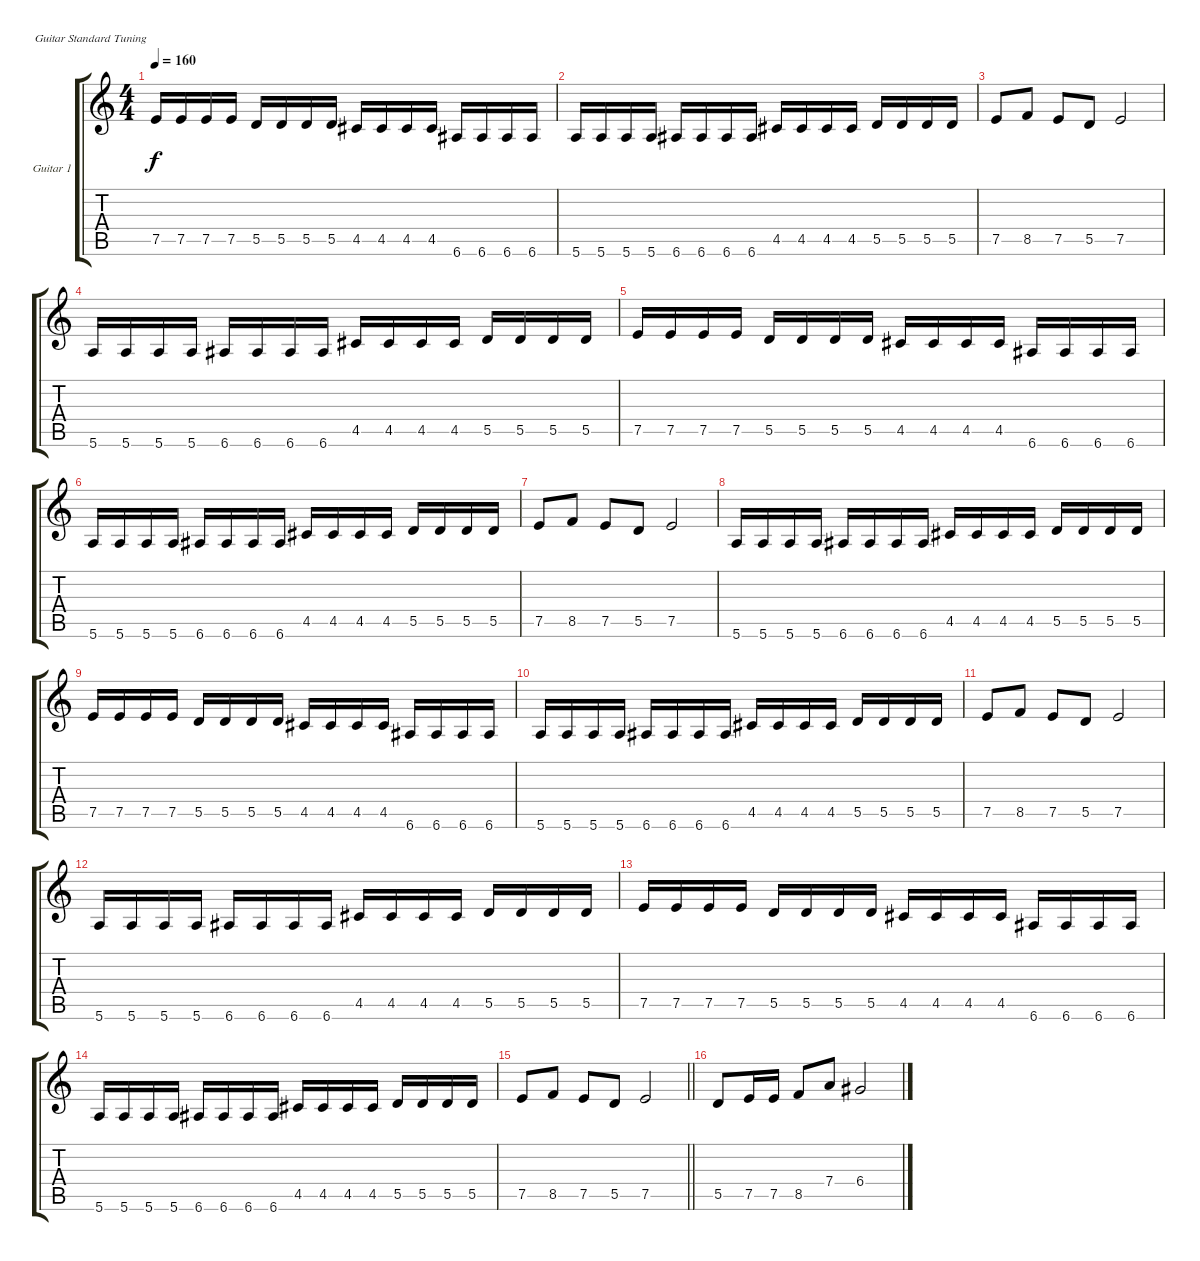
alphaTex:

\defaultSystemsLayout 4
\bracketExtendMode groupsimilarinstruments
\firstSystemTrackNameOrientation horizontal
\otherSystemsTrackNameOrientation horizontal
\track ("Guitar 1" "Guitar 1") {instrument distortionguitar}
\staff {score tabs}
\tuning (E4 B3 G3 D3 A2 E2)
\ts (4 4)
\tempo 160
\clef g2
\ks aminor
7.5.16{dy f} 7.5.16 7.5.16 7.5.16 5.5.16 5.5.16 5.5.16 5.5.16 4.5.16 4.5.16 4.5.16 4.5.16 6.6.16 6.6.16 6.6.16 6.6.16 |
5.6.16 5.6.16 5.6.16 5.6.16 6.6.16 6.6.16 6.6.16 6.6.16 4.5.16 4.5.16 4.5.16 4.5.16 5.5.16 5.5.16 5.5.16 5.5.16 |
7.5.8 8.5.8 7.5.8 5.5.8 7.5.2 |
5.6.16 5.6.16 5.6.16 5.6.16 6.6.16 6.6.16 6.6.16 6.6.16 4.5.16 4.5.16 4.5.16 4.5.16 5.5.16 5.5.16 5.5.16 5.5.16 |
7.5.16 7.5.16 7.5.16 7.5.16 5.5.16 5.5.16 5.5.16 5.5.16 4.5.16 4.5.16 4.5.16 4.5.16 6.6.16 6.6.16 6.6.16 6.6.16 |
5.6.16 5.6.16 5.6.16 5.6.16 6.6.16 6.6.16 6.6.16 6.6.16 4.5.16 4.5.16 4.5.16 4.5.16 5.5.16 5.5.16 5.5.16 5.5.16 |
7.5.8 8.5.8 7.5.8 5.5.8 7.5.2 |
5.6.16 5.6.16 5.6.16 5.6.16 6.6.16 6.6.16 6.6.16 6.6.16 4.5.16 4.5.16 4.5.16 4.5.16 5.5.16 5.5.16 5.5.16 5.5.16 |
7.5.16 7.5.16 7.5.16 7.5.16 5.5.16 5.5.16 5.5.16 5.5.16 4.5.16 4.5.16 4.5.16 4.5.16 6.6.16 6.6.16 6.6.16 6.6.16 |
5.6.16 5.6.16 5.6.16 5.6.16 6.6.16 6.6.16 6.6.16 6.6.16 4.5.16 4.5.16 4.5.16 4.5.16 5.5.16 5.5.16 5.5.16 5.5.16 |
7.5.8 8.5.8 7.5.8 5.5.8 7.5.2 |
5.6.16 5.6.16 5.6.16 5.6.16 6.6.16 6.6.16 6.6.16 6.6.16 4.5.16 4.5.16 4.5.16 4.5.16 5.5.16 5.5.16 5.5.16 5.5.16 |
7.5.16 7.5.16 7.5.16 7.5.16 5.5.16 5.5.16 5.5.16 5.5.16 4.5.16 4.5.16 4.5.16 4.5.16 6.6.16 6.6.16 6.6.16 6.6.16 |
5.6.16 5.6.16 5.6.16 5.6.16 6.6.16 6.6.16 6.6.16 6.6.16 4.5.16 4.5.16 4.5.16 4.5.16 5.5.16 5.5.16 5.5.16 5.5.16 |
\barLineRight lightlight
7.5.8 8.5.8 7.5.8 5.5.8 7.5.2 |
5.5.8 7.5.16 7.5.16 8.5.8 7.4.8 6.4.2
